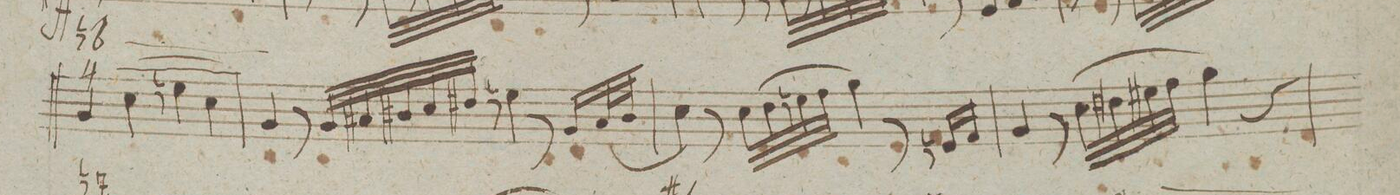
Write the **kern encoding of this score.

**kern	**fba	**dynam
*I"Organo	*	*
*clefF4	*	*
*k[f#c#g#d#]	*	*
*met(c|)	*	*
*M2/2	*	*
4BB/	n6_ 4_	.
(4E\	.	.
4Gn\	.	.
4E\)	.	.
=77	=77	=77
4BB/	.	.
8r	X	.
*Xtuplet	*	*
40BB/LLL	.	.
40C#X/	.	.
40D#X/	.	.
40E/	.	.
40F#X/JJJ	.	.
4Gn\	.	.
8r	.	.
16BB/LL	.	.
(<32C#/L	.	.
32D#/JJJ	.	.
=78	=78	=78
4E\)	.	.
8r	.	.
(32E\LLL	.	.
32F#\	.	.
32Gn\	.	.
32A\JJJ	.	.
4B\)	.	.
8r	.	.
16GGn/LL	.	.
16AA/JJ	.	.
=79	=79	=79
4BB/	.	.
8r	.	.
(32E\LLL	.	.
32F#X\	.	.
32G#X\	.	.
32A\JJJ	.	.
4B\)	.	.
4r	.	.
=80	=80	=80
*-	*-	*-
